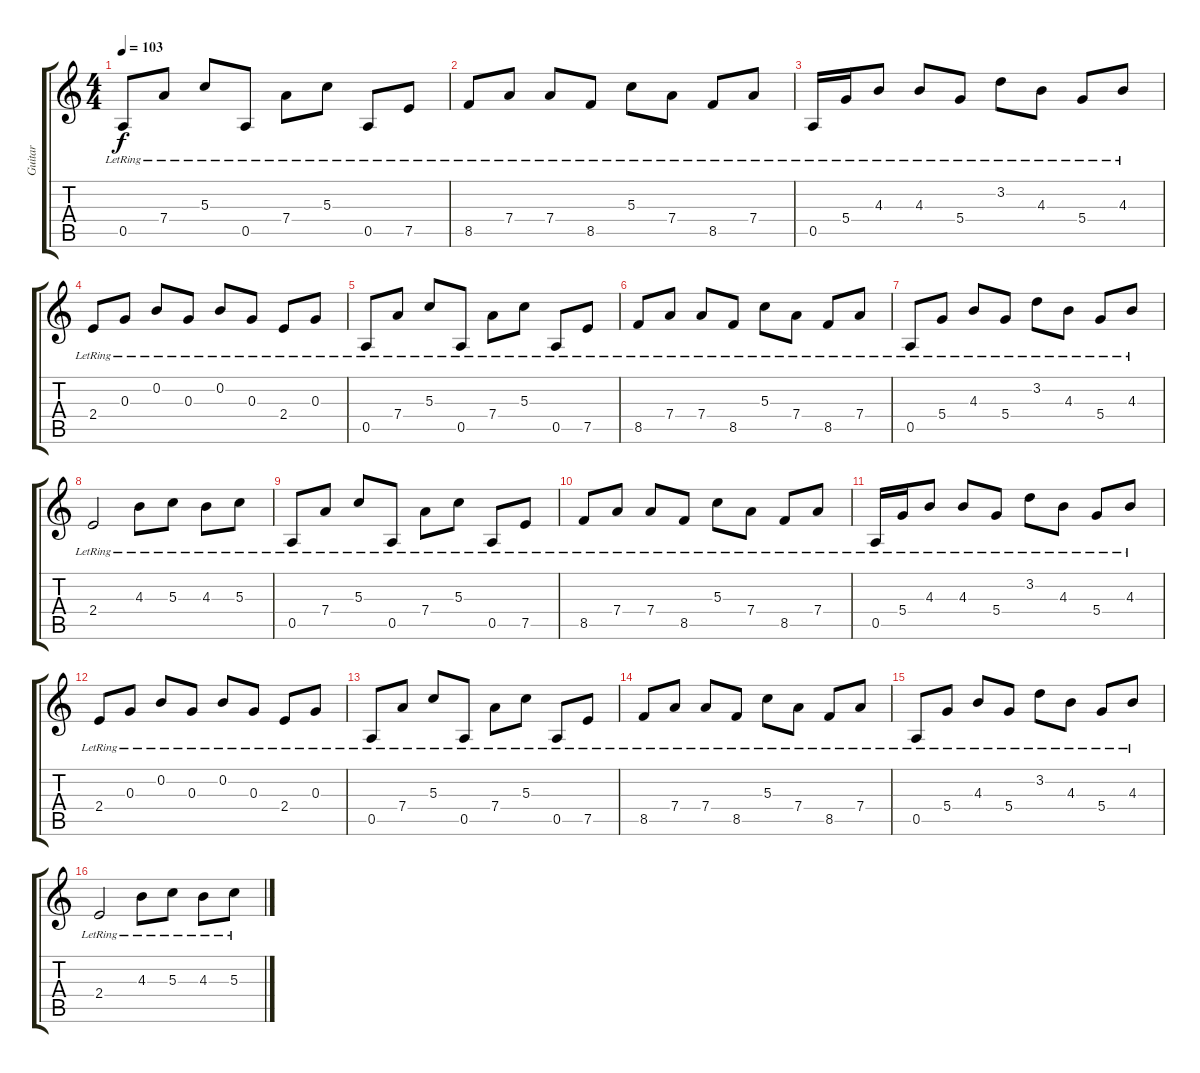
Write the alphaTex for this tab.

\track ("Guitar" "Guitar") {instrument acousticguitarnylon}
\staff {score tabs}
\tuning (E4 B3 G3 D3 A2 E2) {hide}
\ts (4 4)
\tempo 103
\clef g2
\ks c
0.5{lr}.8{dy f instrument acousticguitarnylon} 7.4{lr}.8 5.3{lr}.8 0.5{lr}.8 7.4{lr}.8 5.3{lr}.8 0.5{lr}.8 7.5{lr}.8 |
8.5{lr}.8 7.4{lr}.8 7.4{lr}.8 8.5{lr}.8 5.3{lr}.8 7.4{lr}.8 8.5{lr}.8 7.4{lr}.8 |
0.5{lr}.16 5.4{lr}.16 4.3{lr}.8 4.3{lr}.8 5.4{lr}.8 3.2{lr}.8 4.3{lr}.8 5.4{lr}.8 4.3{lr}.8 |
2.4{lr}.8 0.3{lr}.8 0.2{lr}.8 0.3{lr}.8 0.2{lr}.8 0.3{lr}.8 2.4{lr}.8 0.3{lr}.8 |
0.5{lr}.8 7.4{lr}.8 5.3{lr}.8 0.5{lr}.8 7.4{lr}.8 5.3{lr}.8 0.5{lr}.8 7.5{lr}.8 |
8.5{lr}.8 7.4{lr}.8 7.4{lr}.8 8.5{lr}.8 5.3{lr}.8 7.4{lr}.8 8.5{lr}.8 7.4{lr}.8 |
0.5{lr}.8 5.4{lr}.8 4.3{lr}.8 5.4{lr}.8 3.2{lr}.8 4.3{lr}.8 5.4{lr}.8 4.3{lr}.8 |
2.4{lr}.2 4.3{lr}.8 5.3{lr}.8 4.3{lr}.8 5.3{lr}.8 |
0.5{lr}.8 7.4{lr}.8 5.3{lr}.8 0.5{lr}.8 7.4{lr}.8 5.3{lr}.8 0.5{lr}.8 7.5{lr}.8 |
8.5{lr}.8 7.4{lr}.8 7.4{lr}.8 8.5{lr}.8 5.3{lr}.8 7.4{lr}.8 8.5{lr}.8 7.4{lr}.8 |
0.5{lr}.16 5.4{lr}.16 4.3{lr}.8 4.3{lr}.8 5.4{lr}.8 3.2{lr}.8 4.3{lr}.8 5.4{lr}.8 4.3{lr}.8 |
2.4{lr}.8 0.3{lr}.8 0.2{lr}.8 0.3{lr}.8 0.2{lr}.8 0.3{lr}.8 2.4{lr}.8 0.3{lr}.8 |
0.5{lr}.8 7.4{lr}.8 5.3{lr}.8 0.5{lr}.8 7.4{lr}.8 5.3{lr}.8 0.5{lr}.8 7.5{lr}.8 |
8.5{lr}.8 7.4{lr}.8 7.4{lr}.8 8.5{lr}.8 5.3{lr}.8 7.4{lr}.8 8.5{lr}.8 7.4{lr}.8 |
0.5{lr}.8 5.4{lr}.8 4.3{lr}.8 5.4{lr}.8 3.2{lr}.8 4.3{lr}.8 5.4{lr}.8 4.3{lr}.8 |
2.4{lr}.2 4.3{lr}.8 5.3{lr}.8 4.3{lr}.8 5.3{lr}.8
